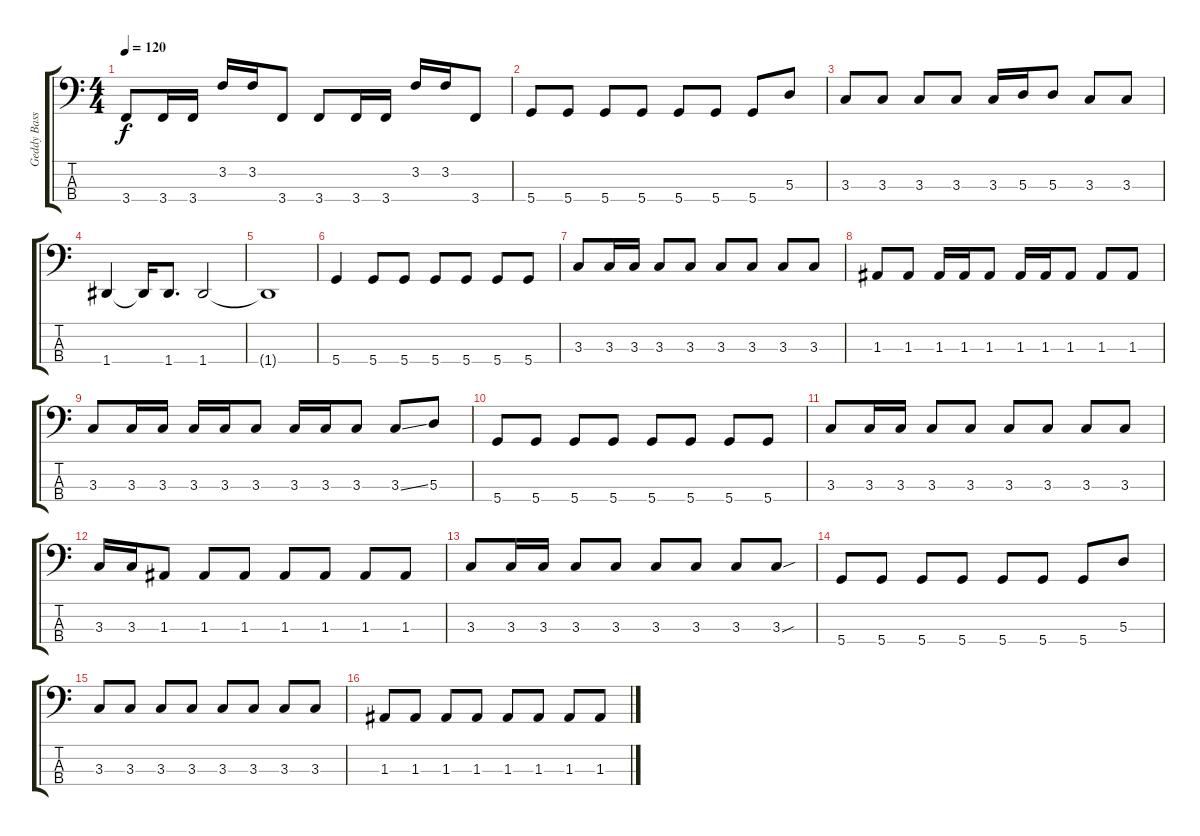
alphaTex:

\track ("Geddy Bass" "Geddy Bass") {instrument electricbassfinger}
\staff {score tabs}
\tuning (G2 D2 A1 D1) {hide}
\ts (4 4)
\tempo 120
\clef f4
\ks c
3.4.8{dy f} 3.4.16 3.4.16 3.2.16 3.2.16 3.4.8 3.4.8 3.4.16 3.4.16 3.2.16 3.2.16 3.4.8 |
5.4.8 5.4.8 5.4.8 5.4.8 5.4.8 5.4.8 5.4.8 5.3.8 |
3.3.8 3.3.8 3.3.8 3.3.8 3.3.16 5.3.16 5.3.8 3.3.8 3.3.8 |
1.4.4 1.4{t}.16 1.4.8{d} 1.4.2 |
1.4{t}.1 |
5.4.4 5.4.8 5.4.8 5.4.8 5.4.8 5.4.8 5.4.8 |
3.3.8 3.3.16 3.3.16 3.3.8 3.3.8 3.3.8 3.3.8 3.3.8 3.3.8 |
1.3.8 1.3.8 1.3.16 1.3.16 1.3.8 1.3.16 1.3.16 1.3.8 1.3.8 1.3.8 |
3.3.8 3.3.16 3.3.16 3.3.16 3.3.16 3.3.8 3.3.16 3.3.16 3.3.8 3.3{ss}.8 5.3.8 |
5.4.8 5.4.8 5.4.8 5.4.8 5.4.8 5.4.8 5.4.8 5.4.8 |
3.3.8 3.3.16 3.3.16 3.3.8 3.3.8 3.3.8 3.3.8 3.3.8 3.3.8 |
3.3.16 3.3.16 1.3.8 1.3.8 1.3.8 1.3.8 1.3.8 1.3.8 1.3.8 |
3.3.8 3.3.16 3.3.16 3.3.8 3.3.8 3.3.8 3.3.8 3.3.8 3.3{sou}.8 |
5.4.8 5.4.8 5.4.8 5.4.8 5.4.8 5.4.8 5.4.8 5.3.8 |
3.3.8 3.3.8 3.3.8 3.3.8 3.3.8 3.3.8 3.3.8 3.3.8 |
1.3.8 1.3.8 1.3.8 1.3.8 1.3.8 1.3.8 1.3.8 1.3.8
